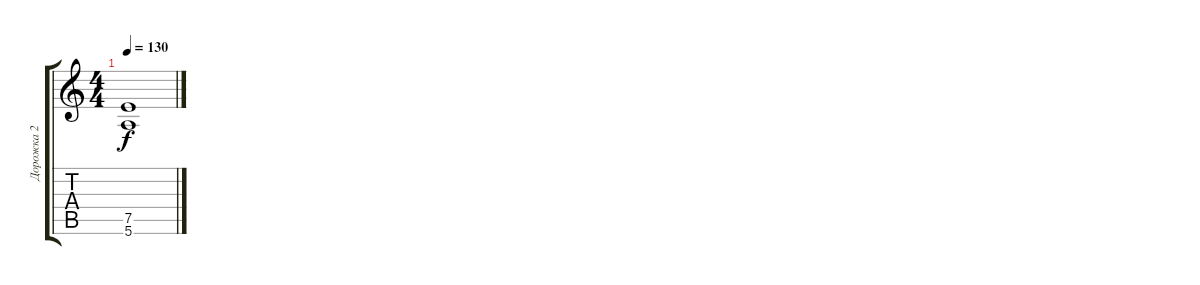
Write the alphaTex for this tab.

\track ("Дорожка 2" "Дорожка 2") {instrument distortionguitar}
\staff {score tabs}
\tuning (E4 B3 G3 D3 A2 E2) {hide}
\ts (4 4)
\tempo 130
\clef g2
\ks c
(7.5 5.6).1{dy f}
